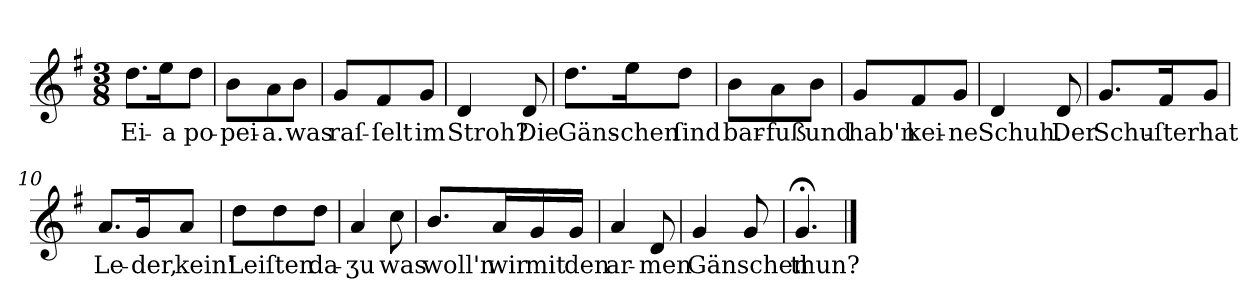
**kern	**text
*part1	*part1
*staff1	*staff1
*clefG2	*
*k[f#]	*
*G:	*
*M3/8	*
=1	=1
8.dd\L	Ei-
16ee\K	-a
8dd\J	po-
=2	=2
8b\L	-pei-
8a\	-a.
8b\J	was
=3	=3
8g/L	raſ-
8f#/	-ſelt
8g/J	im
=4	=4
4d	Stroh?
8d	Die
=5	=5
8.dd\L	Gäns-
16ee\K	-chen
8dd\J	ſind
=6	=6
8b\L	bar-
8a\	-fuß
8b\J	und
=7	=7
8g/L	hab'n
8f#/	kei-
8g/J	-ne
=8	=8
4d	Schuh.
8d	Der
=9	=9
8.g/L	Schu-
16f#/K	-ſter
8g/J	hat
=10	=10
8.a/L	Le-
16g/K	-der,
8a/J	kein'
=11	=11
8dd\L	Leiſten
8dd\	.
8dd\J	da-
=12	=12
4a	-ʒu
8cc	was
=13	=13
8.b/L	woll'n
16a/L	wir
16g/	mit
16g/JJ	den
=14	=14
4a	ar-
8d	-men
=15	=15
4g	Gänschen
8g	.
=16	=16
4.g;<	thun?
==	==
*-	*-
